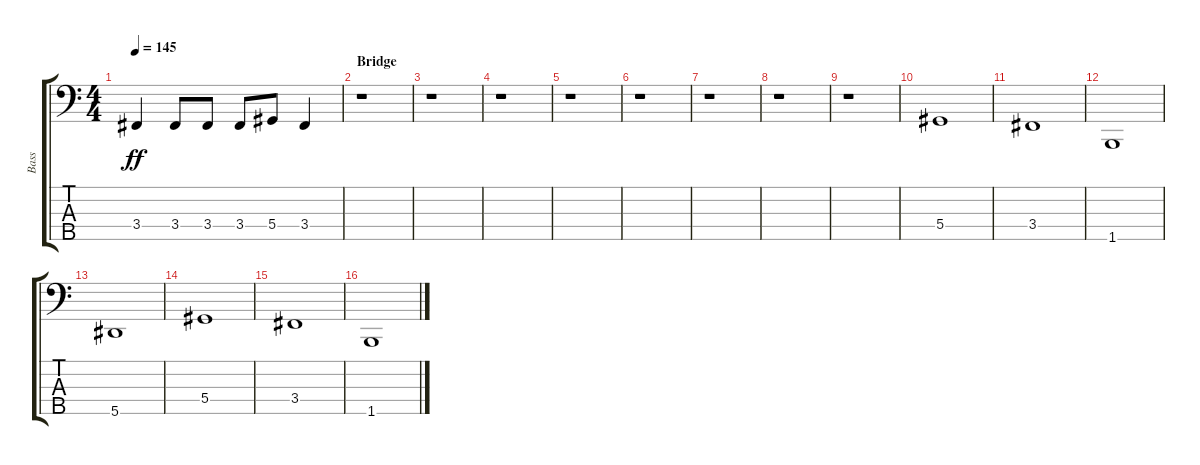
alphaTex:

\track ("Bass" "Bass") {instrument electricbasspick}
\staff {score tabs}
\tuning (Gb2 Db2 Ab1 Eb1 Bb0) {hide}
\ts (4 4)
\tempo 145
\clef f4
\ks c
3.4.4{dy ff} 3.4.8 3.4.8 3.4.8 5.4.8 3.4.4 |
\section ("" "Bridge")
r.1 |
r.1 |
r.1 |
r.1 |
r.1 |
r.1 |
r.1 |
r.1 |
5.4.1 |
3.4.1 |
1.5.1 |
5.5.1 |
5.4.1 |
3.4.1 |
1.5.1
